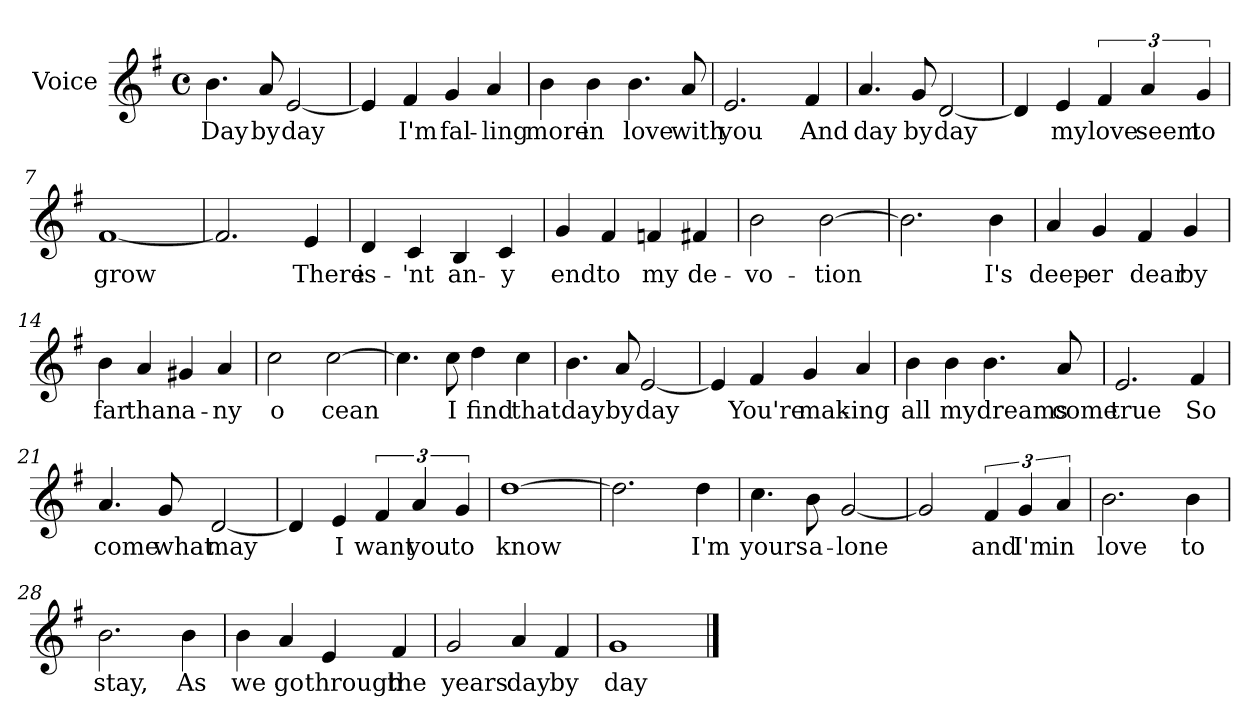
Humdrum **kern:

**kern	**text
*part1	*part1
*staff1	*staff1
*I"Voice	*
*clefG2	*
*k[f#]	*
*G:	*
*M4/4	*
*met(c)	*
=1	=1
4.b\	Day
8a/	by
[2e/	day
=2	=2
4e/]	.
4f#/	I'm
4g/	fal-
4a/	ling
=3	=3
4b\	more
4b\	in
4.b\	love
8a/	with
=4	=4
2.e/	you
4f#/	And
=5	=5
4.a/	day
8g/	by
[2d/	day
!!LO:LB:g=z
=6	=6
4d/]	.
4e/	my
6f#/	love
6a/	seem
6g/	to
=7	=7
[1f#	grow
=8	=8
2.f#/]	.
4e/	There
=9	=9
4d/	is-
4c/	-'nt
4B/	an-
4c/	-y
=10	=10
4g/	end
4f#/	to
4fn/	my
4f#X/	de-
=11	=11
2b\	vo-
[2b\	-tion
!!LO:LB:g=z
=12	=12
2.b\]	.
4b\	I's
=13	=13
4a/	deep-
4g/	-er
4f#/	dear
4g/	by
=14	=14
4b\	far
4a/	than
4g#X/	a-
4a/	ny
=15	=15
2cc\	o
[2cc\	cean
=16	=16
4.cc\]	.
8cc\	I
4dd\	find
4cc\	that
!!LO:LB:g=z
=17	=17
4.b\	day
8a/	by
[2e/	day
=18	=18
4e/]	.
4f#/	You're
4g/	mak-
4a/	-ing
=19	=19
4b\	all
4b\	my
4.b\	dreams
8a/	come
=20	=20
2.e/	true
4f#/	So
=21	=21
4.a/	come
8g/	what
[2d/	may
!!LO:LB:g=z
=22	=22
4d/]	.
4e/	I
6f#/	want
6a/	you
6g/	to
=23	=23
[1dd	know
=24	=24
2.dd\]	.
4dd\	I'm
=25	=25
4.cc\	yours
8b\	a-
[2g/	-lone
=26	=26
2g/]	.
6f#/	and
6g/	I'm
6a/	in
=27	=27
2.b\	love
4b\	to
!!LO:LB:g=z
=28	=28
2.b\	stay,
4b\	As
=29	=29
4b\	we
4a/	go
4e/	through
4f#/	the
=30	=30
2g/	years
4a/	day
4f#/	by
=31	=31
1g	day
==	==
*-	*-
